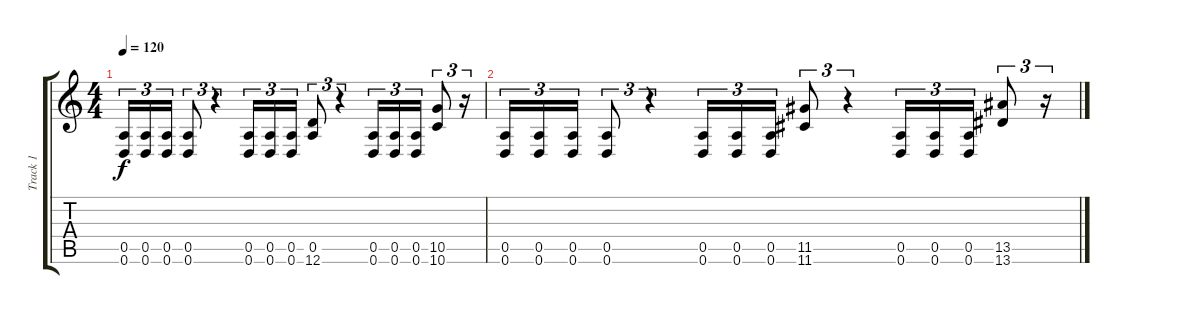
\track ("Track 1" "Track 1") {instrument distortionguitar}
\staff {score tabs}
\tuning (E4 B3 G3 D3 A2 D2) {hide}
\ts (4 4)
\tempo 120
\clef g2
\ks c
(0.5 0.6).16{tu (3 2) dy f} (0.5 0.6).16{tu (3 2)} (0.5 0.6).16{tu (3 2)} (0.5 0.6).8{tu (3 2)} r.4{tu (3 2)} (0.5 0.6).16{tu (3 2)} (0.5 0.6).16{tu (3 2)} (0.5 0.6).16{tu (3 2)} (0.5 12.6).8{tu (3 2)} r.4{tu (3 2)} (0.5 0.6).16{tu (3 2)} (0.5 0.6).16{tu (3 2)} (0.5 0.6).16{tu (3 2)} (10.5 10.6).8{tu (3 2)} r.16{tu (3 2)} |
(0.5 0.6).16{tu (3 2)} (0.5 0.6).16{tu (3 2)} (0.5 0.6).16{tu (3 2)} (0.5 0.6).8{tu (3 2)} r.4{tu (3 2)} (0.5 0.6).16{tu (3 2)} (0.5 0.6).16{tu (3 2)} (0.5 0.6).16{tu (3 2)} (11.5 11.6).8{tu (3 2)} r.4{tu (3 2)} (0.5 0.6).16{tu (3 2)} (0.5 0.6).16{tu (3 2)} (0.5 0.6).16{tu (3 2)} (13.5 13.6).8{tu (3 2)} r.16{tu (3 2)}
